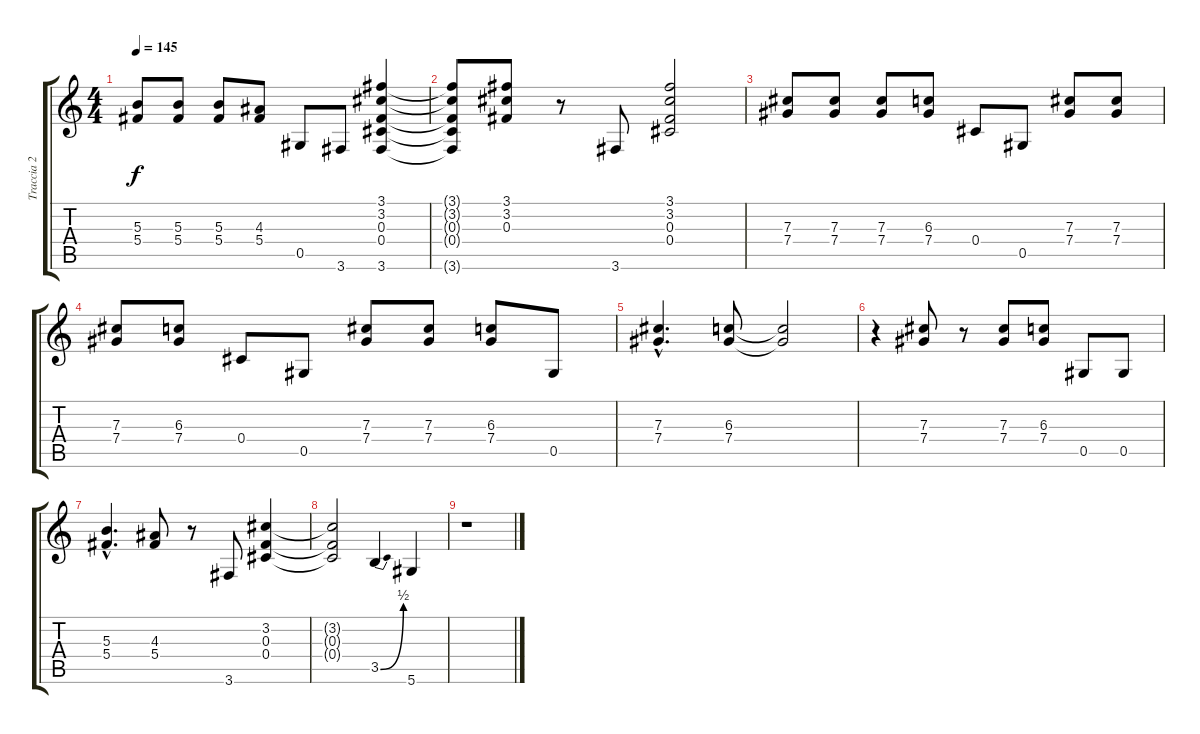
\track ("Traccia 2" "Traccia 2") {instrument distortionguitar}
\staff {score tabs}
\tuning (Eb4 Bb3 Gb3 Db3 Ab2 Eb2) {hide}
\ts (4 4)
\tempo 145
\clef g2
\ks c
(5.3 5.4).8{dy f} (5.3 5.4).8 (5.3 5.4).8 (4.3 5.4).8 0.5.8 3.6.8 (3.1 3.2 0.3 0.4 3.6).4 |
(3.1{t} 3.2{t} 0.3{t} 0.4{t} 3.6{t}).8 (3.1 3.2 0.3).8 r.8 3.6.8 (3.1 3.2 0.3 0.4).2 |
(7.3 7.4).8 (7.3 7.4).8 (7.3 7.4).8 (6.3 7.4).8 0.4.8 0.5.8 (7.3 7.4).8 (7.3 7.4).8 |
(7.3 7.4).8 (6.3 7.4).8 0.4.8 0.5.8 (7.3 7.4).8 (7.3 7.4).8 (6.3 7.4).8 0.5.8 |
(7.3{hac} 7.4{hac}).4{d} (6.3 7.4).8 (6.3{t} 7.4{t}).2 |
r.4 (7.3 7.4).8 r.8 (7.3 7.4).8 (6.3 7.4).8 0.5.8 0.5.8 |
(5.3{hac} 5.4{hac}).4{d} (4.3 5.4).8 r.8 3.6.8 (3.2 0.3 0.4).4 |
(3.2{t} 0.3{t} 0.4{t}).2 3.5{be (bend 0 0 60 2)}.4 5.6.4 |
r.1
